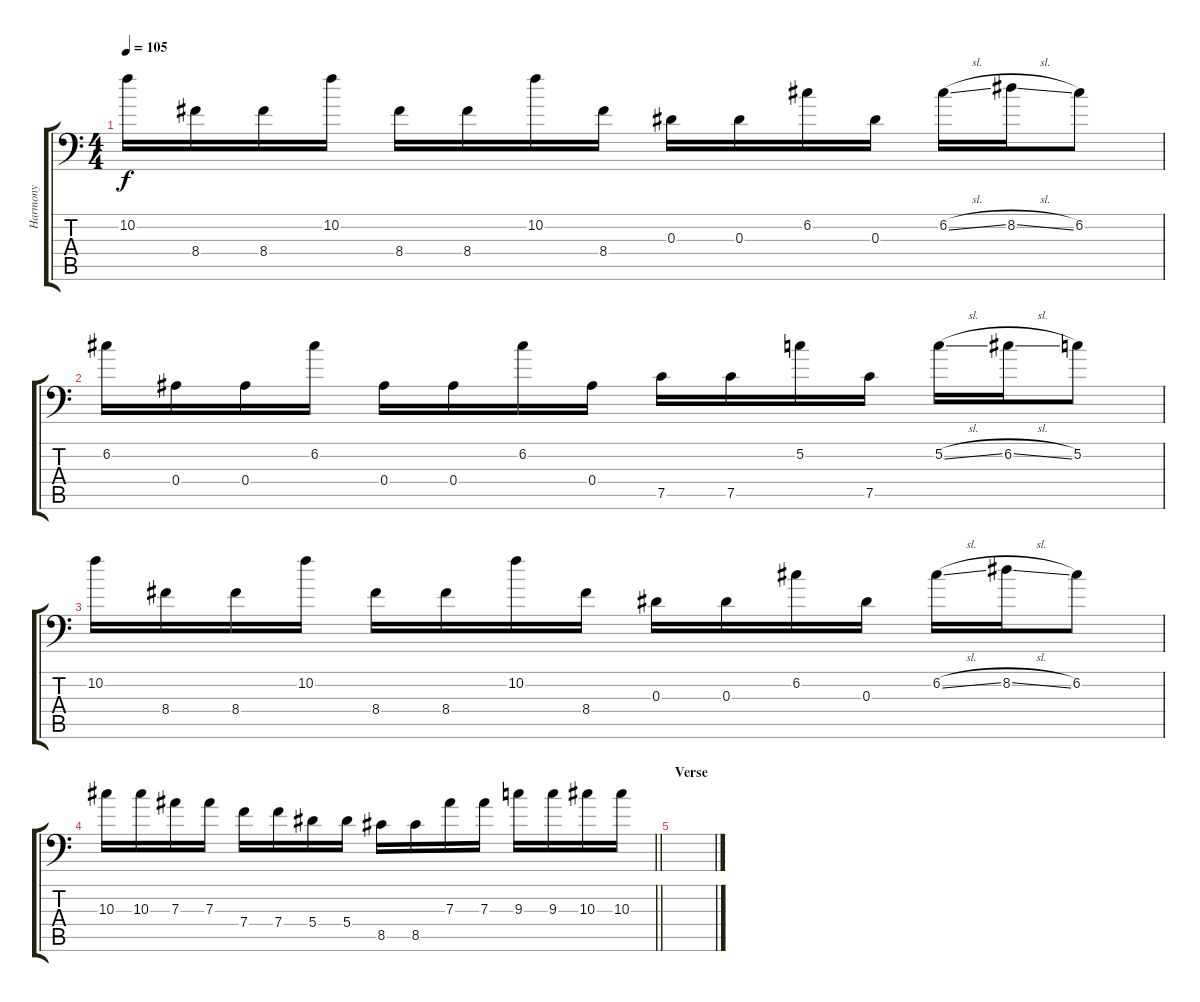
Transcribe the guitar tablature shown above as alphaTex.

\track ("Harmony" "Harmony") {instrument distortionguitar}
\staff {score tabs}
\tuning (C4 G3 Eb3 Bb2 F2 Bb1) {hide}
\ts (4 4)
\tempo 105
\clef f4
\ks c
10.2.16{dy f} 8.4.16 8.4.16 10.2.16 8.4.16 8.4.16 10.2.16 8.4.16 0.3.16 0.3.16 6.2.16 0.3.16 6.2{sl}.16 8.2{sl}.16 6.2.8 |
6.2.16 0.4.16 0.4.16 6.2.16 0.4.16 0.4.16 6.2.16 0.4.16 7.5.16 7.5.16 5.2.16 7.5.16 5.2{sl}.16 6.2{sl}.16 5.2.8 |
10.2.16 8.4.16 8.4.16 10.2.16 8.4.16 8.4.16 10.2.16 8.4.16 0.3.16 0.3.16 6.2.16 0.3.16 6.2{sl}.16 8.2{sl}.16 6.2.8 |
\barLineRight lightlight
10.3.16 10.3.16 7.3.16 7.3.16 7.4.16 7.4.16 5.4.16 5.4.16 8.5.16 8.5.16 7.3.16 7.3.16 9.3.16 9.3.16 10.3.16 10.3.16 |
\section ("" "Verse")
